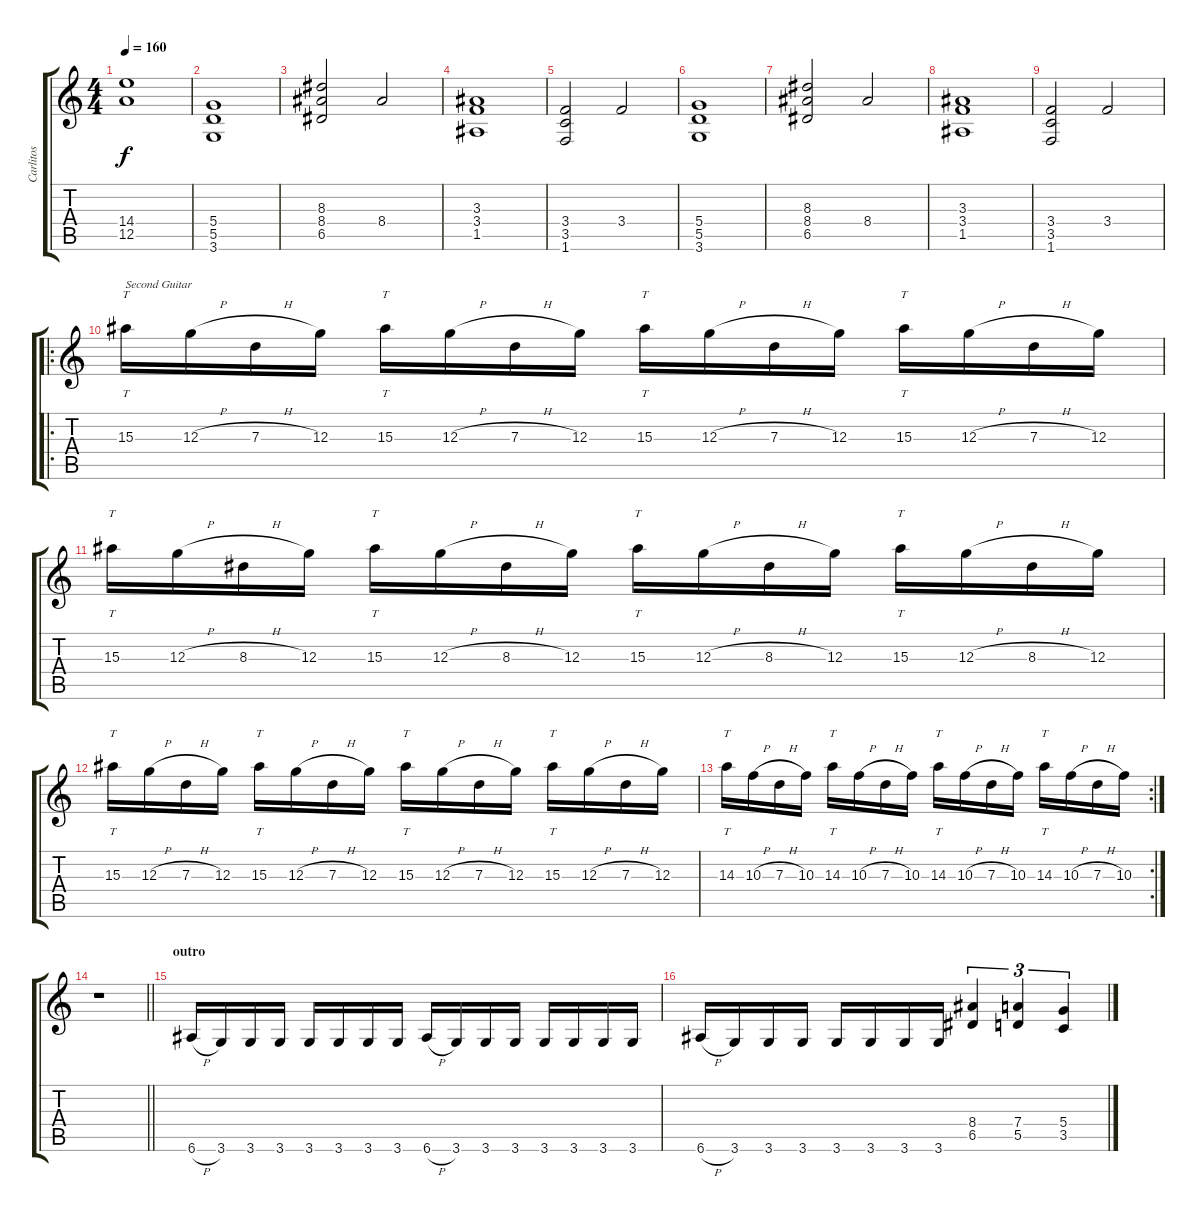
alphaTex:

\track ("Carlitos" "Carlitos") {instrument distortionguitar}
\staff {score tabs}
\tuning (E4 B3 G3 D3 A2 E2) {hide}
\ts (4 4)
\tempo 160
\clef g2
\ks c
(14.4 12.5).1{dy f} |
(5.4 5.5 3.6).1 |
(8.3 8.4 6.5).2 8.4.2 |
(3.3 3.4 1.5).1 |
(3.4 3.5 1.6).2 3.4.2 |
(5.4 5.5 3.6).1 |
(8.3 8.4 6.5).2 8.4.2 |
(3.3 3.4 1.5).1 |
(3.4 3.5 1.6).2 3.4.2 |
\ro
15.3.16{tt txt "Second Guitar"} 12.3{h}.16 7.3{h}.16 12.3.16 15.3.16{tt} 12.3{h}.16 7.3{h}.16 12.3.16 15.3.16{tt} 12.3{h}.16 7.3{h}.16 12.3.16 15.3.16{tt} 12.3{h}.16 7.3{h}.16 12.3.16 |
15.3.16{tt} 12.3{h}.16 8.3{h}.16 12.3.16 15.3.16{tt} 12.3{h}.16 8.3{h}.16 12.3.16 15.3.16{tt} 12.3{h}.16 8.3{h}.16 12.3.16 15.3.16{tt} 12.3{h}.16 8.3{h}.16 12.3.16 |
15.3.16{tt} 12.3{h}.16 7.3{h}.16 12.3.16 15.3.16{tt} 12.3{h}.16 7.3{h}.16 12.3.16 15.3.16{tt} 12.3{h}.16 7.3{h}.16 12.3.16 15.3.16{tt} 12.3{h}.16 7.3{h}.16 12.3.16 |
\rc 2
14.3.16{tt} 10.3{h}.16 7.3{h}.16 10.3.16 14.3.16{tt} 10.3{h}.16 7.3{h}.16 10.3.16 14.3.16{tt} 10.3{h}.16 7.3{h}.16 10.3.16 14.3.16{tt} 10.3{h}.16 7.3{h}.16 10.3.16 |
\barLineRight lightlight
r.1 |
\section ("" "outro")
6.6{h}.16 3.6.16 3.6.16 3.6.16 3.6.16 3.6.16 3.6.16 3.6.16 6.6{h}.16 3.6.16 3.6.16 3.6.16 3.6.16 3.6.16 3.6.16 3.6.16 |
6.6{h}.16 3.6.16 3.6.16 3.6.16 3.6.16 3.6.16 3.6.16 3.6.16 (8.4 6.5).4{tu (3 2)} (7.4 5.5).4{tu (3 2)} (5.4 3.5).4{tu (3 2)}
